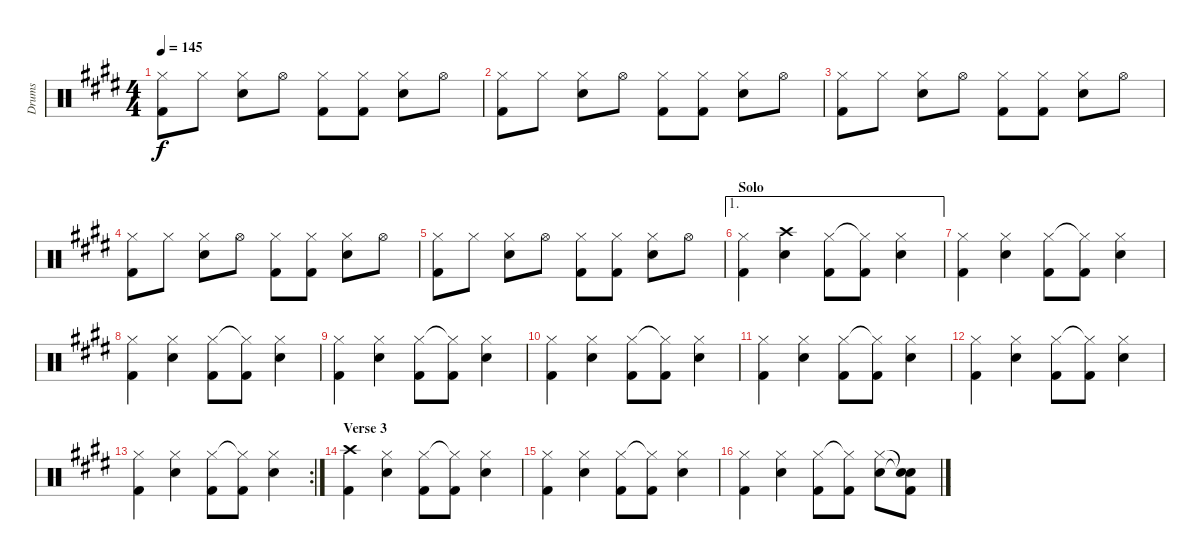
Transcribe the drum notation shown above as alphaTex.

\track ("Drums" "Drums") {instrument percussion}
\staff {score}
\articulation defaults
\ts (4 4)
\tempo 145
\clef neutral
\ks e
("Hi-Hat (closed)" "Kick (hit) 2").8{dy f} "Hi-Hat (closed)".8 ("Hi-Hat (closed)" "Snare (hit) 2").8 "Hi-Hat (open)".8 ("Hi-Hat (closed)" "Kick (hit) 2").8 ("Hi-Hat (closed)" "Kick (hit) 2").8 ("Hi-Hat (closed)" "Snare (hit) 2").8 "Hi-Hat (open)".8 |
("Hi-Hat (closed)" "Kick (hit) 2").8 "Hi-Hat (closed)".8 ("Hi-Hat (closed)" "Snare (hit) 2").8 "Hi-Hat (open)".8 ("Hi-Hat (closed)" "Kick (hit) 2").8 ("Hi-Hat (closed)" "Kick (hit) 2").8 ("Hi-Hat (closed)" "Snare (hit) 2").8 "Hi-Hat (open)".8 |
("Hi-Hat (closed)" "Kick (hit) 2").8 "Hi-Hat (closed)".8 ("Hi-Hat (closed)" "Snare (hit) 2").8 "Hi-Hat (open)".8 ("Hi-Hat (closed)" "Kick (hit) 2").8 ("Hi-Hat (closed)" "Kick (hit) 2").8 ("Hi-Hat (closed)" "Snare (hit) 2").8 "Hi-Hat (open)".8 |
("Hi-Hat (closed)" "Kick (hit) 2").8 "Hi-Hat (closed)".8 ("Hi-Hat (closed)" "Snare (hit) 2").8 "Hi-Hat (open)".8 ("Hi-Hat (closed)" "Kick (hit) 2").8 ("Hi-Hat (closed)" "Kick (hit) 2").8 ("Hi-Hat (closed)" "Snare (hit) 2").8 "Hi-Hat (open)".8 |
("Hi-Hat (closed)" "Kick (hit) 2").8 "Hi-Hat (closed)".8 ("Hi-Hat (closed)" "Snare (hit) 2").8 "Hi-Hat (open)".8 ("Hi-Hat (closed)" "Kick (hit) 2").8 ("Hi-Hat (closed)" "Kick (hit) 2").8 ("Hi-Hat (closed)" "Snare (hit) 2").8 "Hi-Hat (open)".8 |
\ae 1
\section ("" "Solo")
("Hi-Hat (closed)" "Kick (hit) 2").4 ("Crash high (hit)" "Snare (hit) 2").4 ("Hi-Hat (closed)" "Kick (hit) 2").8 ("Hi-Hat (closed)"{t} "Kick (hit) 2").8 ("Hi-Hat (closed)" "Snare (hit) 2").4 |
("Hi-Hat (closed)" "Kick (hit) 2").4 ("Hi-Hat (closed)" "Snare (hit) 2").4 ("Hi-Hat (closed)" "Kick (hit) 2").8 ("Hi-Hat (closed)"{t} "Kick (hit) 2").8 ("Hi-Hat (closed)" "Snare (hit) 2").4 |
("Hi-Hat (closed)" "Kick (hit) 2").4 ("Hi-Hat (closed)" "Snare (hit) 2").4 ("Hi-Hat (closed)" "Kick (hit) 2").8 ("Hi-Hat (closed)"{t} "Kick (hit) 2").8 ("Hi-Hat (closed)" "Snare (hit) 2").4 |
("Hi-Hat (closed)" "Kick (hit) 2").4 ("Hi-Hat (closed)" "Snare (hit) 2").4 ("Hi-Hat (closed)" "Kick (hit) 2").8 ("Hi-Hat (closed)"{t} "Kick (hit) 2").8 ("Hi-Hat (closed)" "Snare (hit) 2").4 |
("Hi-Hat (closed)" "Kick (hit) 2").4 ("Hi-Hat (closed)" "Snare (hit) 2").4 ("Hi-Hat (closed)" "Kick (hit) 2").8 ("Hi-Hat (closed)"{t} "Kick (hit) 2").8 ("Hi-Hat (closed)" "Snare (hit) 2").4 |
("Hi-Hat (closed)" "Kick (hit) 2").4 ("Hi-Hat (closed)" "Snare (hit) 2").4 ("Hi-Hat (closed)" "Kick (hit) 2").8 ("Hi-Hat (closed)"{t} "Kick (hit) 2").8 ("Hi-Hat (closed)" "Snare (hit) 2").4 |
("Hi-Hat (closed)" "Kick (hit) 2").4 ("Hi-Hat (closed)" "Snare (hit) 2").4 ("Hi-Hat (closed)" "Kick (hit) 2").8 ("Hi-Hat (closed)"{t} "Kick (hit) 2").8 ("Hi-Hat (closed)" "Snare (hit) 2").4 |
\rc 2
("Hi-Hat (closed)" "Kick (hit) 2").4 ("Hi-Hat (closed)" "Snare (hit) 2").4 ("Hi-Hat (closed)" "Kick (hit) 2").8 ("Hi-Hat (closed)"{t} "Kick (hit) 2").8 ("Hi-Hat (closed)" "Snare (hit) 2").4 |
\section ("" "Verse 3")
("Crash high (hit)" "Kick (hit) 2").4 ("Hi-Hat (closed)" "Snare (hit) 2").4 ("Hi-Hat (closed)" "Kick (hit) 2").8 ("Hi-Hat (closed)"{t} "Kick (hit) 2").8 ("Hi-Hat (closed)" "Snare (hit) 2").4 |
("Hi-Hat (closed)" "Kick (hit) 2").4 ("Hi-Hat (closed)" "Snare (hit) 2").4 ("Hi-Hat (closed)" "Kick (hit) 2").8 ("Hi-Hat (closed)"{t} "Kick (hit) 2").8 ("Hi-Hat (closed)" "Snare (hit) 2").4 |
("Hi-Hat (closed)" "Kick (hit) 2").4 ("Hi-Hat (closed)" "Snare (hit) 2").4 ("Hi-Hat (closed)" "Kick (hit) 2").8 ("Hi-Hat (closed)"{t} "Kick (hit) 2").8 ("Hi-Hat (closed)" "Snare (hit) 2").8 ("Snare (hit)"{t} "Snare (hit)"{t} "Kick (hit) 2").8
